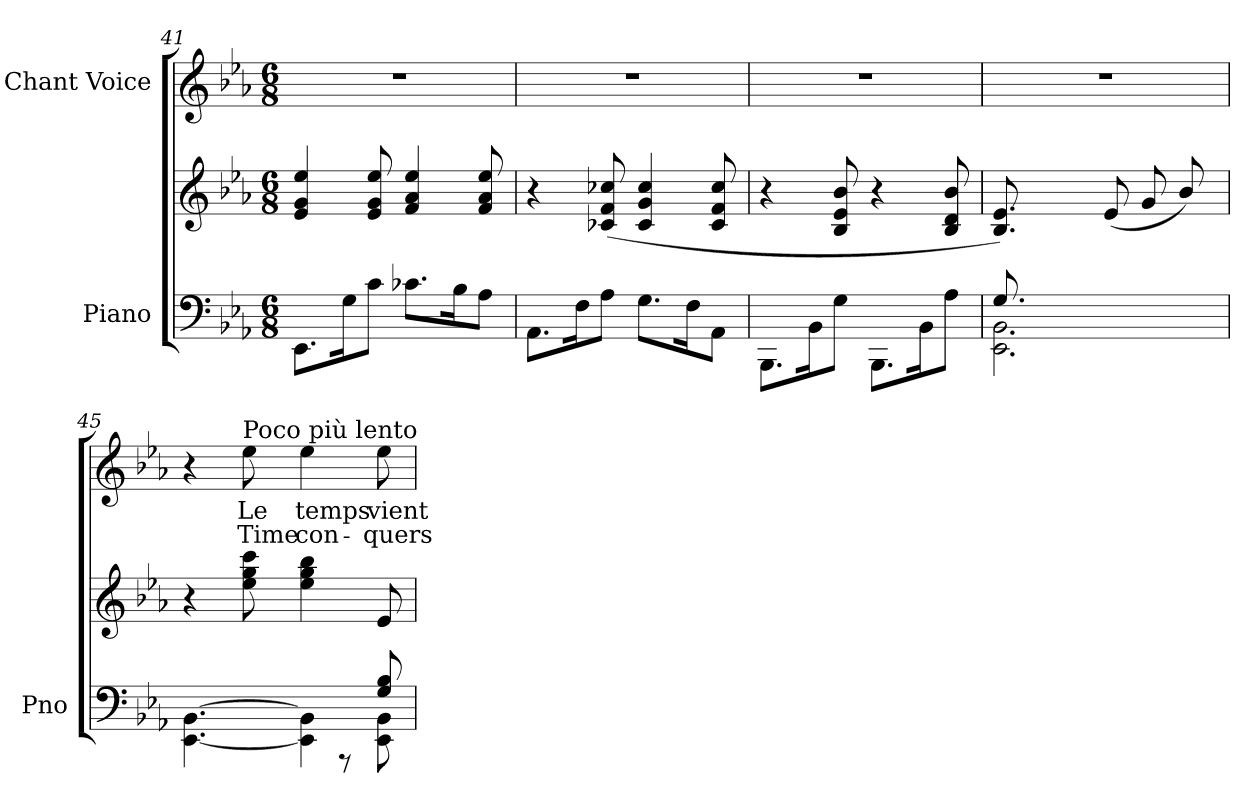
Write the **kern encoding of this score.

**kern	**kern	**kern	**text	**text
*part2	*part2	*part1	*part1	*part1
*staff3	*staff2	*staff1	*staff1	*staff1
*I"Piano	*	*I"Chant Voice	*	*
*I'Pno	*	*	*	*
*clefF4	*clefG2	*clefG2	*	*
*k[b-e-a-]	*k[b-e-a-]	*k[b-e-a-]	*	*
*M6/8	*M6/8	*M6/8	*	*
=41	=41	=41	=41	=41
8.EE-\L	4e-/ 4g/ 4ee-/	2.r	.	.
16G\K	.	.	.	.
8c\J	8e-/ 8g/ 8ee-/	.	.	.
8.c-X\L	4f/ 4a-/ 4ee-/	.	.	.
16B-\K	.	.	.	.
8A-\J	8f/ 8a-/ 8ee-/	.	.	.
!!LO:PB:g=z
=42	=42	=42	=42	=42
8.AA-\L	4r	2.r	.	.
16F\K	.	.	.	.
8A-\J	(>8c-X/ 8f/ 8cc-X/	.	.	.
8.G\L	4c-/ 4g/ 4cc-/	.	.	.
16F\K	.	.	.	.
8AA-\J	8c-/ 8f/ 8cc-/	.	.	.
=43	=43	=43	=43	=43
8.BBB-\L	4r	2.r	.	.
16BB-\K	.	.	.	.
8G\J	8B-/ 8e-/ 8b-/	.	.	.
8.BBB-\L	4r	.	.	.
16BB-\K	.	.	.	.
8A-\J	8B-/ 8d/ 8b-/	.	.	.
=44	=44	=44	=44	=44
*^	*	*	*	*
*	*^	*	*	*	*
8.ryy	2.EE-\ 2.BB-\	8.G/	8.B-/ 8.e-/L)	2.r	.	.
16G/K	.	2ryy	8.ryy	.	.	.
8B-/J	.	.	.	.	.	.
4.ryy	.	.	(<8e-/L	.	.	.
.	.	.	8g/	.	.	.
.	.	.	8b-/J)	.	.	.
.	.	16ryy	.	.	.	.
*	*v	*v	*	*	*	*
=45	=45	=45	=45	=45	=45
[4.EE-\ [4.BB-\	2ryy	4r	4r	.	.
*	*	*	*MM138	*	*
!	!	!	!LO:TX:a:t=Poco più lento	!	!
!	!	!	!	!LO:LY:b	!LO:LY:b
.	.	8ee-\ 8gg\ 8ccc\	8ee-\	Le	Time
!	!	!	!	!LO:LY:b	!LO:LY:b
4EE-\] 4BB-\]	.	4ee-\ 4gg\ 4bb-\	4ee-\	temps	con-
.	8r	.	.	.	.
!	!	!	!	!LO:LY:b	!LO:LY:b
8EE-\ 8BB-\	8G/ 8B-/	8e-/	8ee-\	vient	-quers
*v	*v	*	*	*	*
=	=	=	=	=
*-	*-	*-	*-	*-
